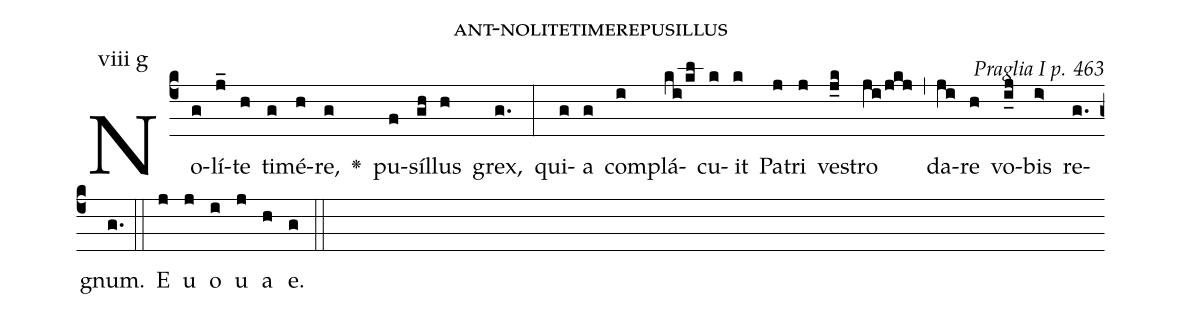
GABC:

name: ant-nolitetimerepusillus;
commentary: Praglia I p. 463;
annotation: viii g;
%%
(c4) No(g)lí(j_)te(h) ti(g)mé(h)re,(g) <v>\greheightstar</v>() pu(f)síl(gh)lus(h) grex,(g.) (:) qui(g)a(g) com(i)plá(ki/kl)cu(k)it(k) Pa(j)tri(j) ve(j_k)stro(ji/jkj) (,) da(ji)re(h) vo(i_j)bis(i>) re(g.)gnum.(g.) (::) E(j) u(j) o(i) u(j) a(h) e.(g) (::)
